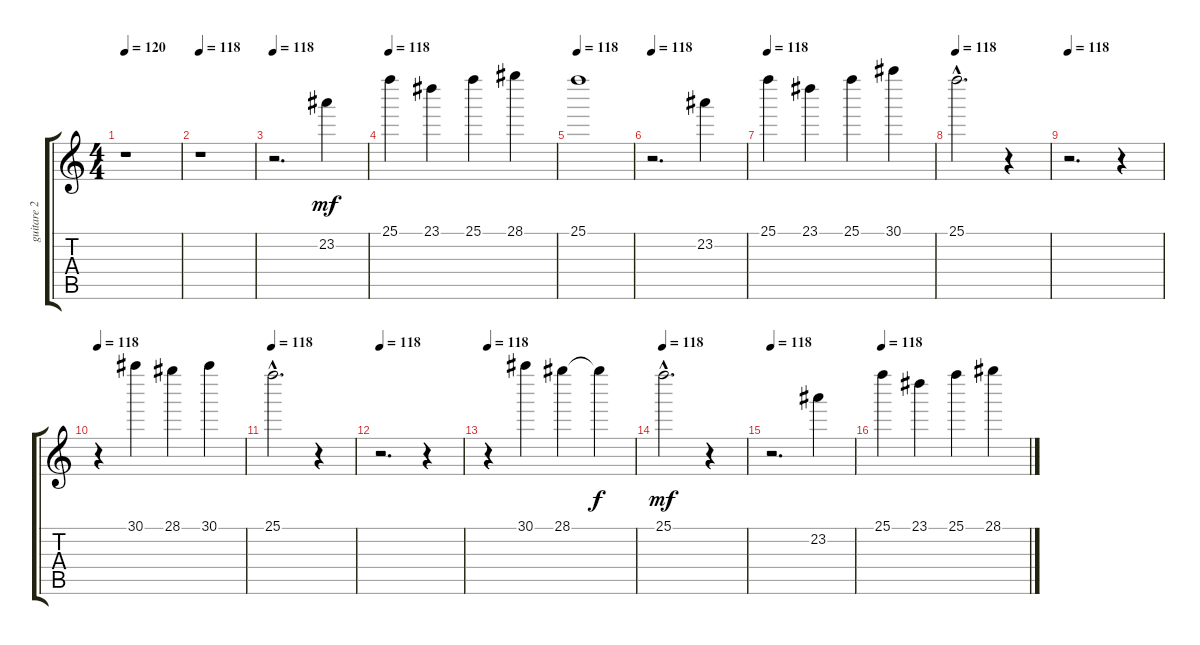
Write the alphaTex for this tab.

\track ("guitare 2" "guitare 2") {instrument electricguitarclean}
\staff {score tabs}
\tuning (E4 B3 G3 D3 A2 E2) {hide}
\ts (4 4)
\tempo 120
\clef g2
\ks c
r.1{dy mf instrument electricguitarclean} |
\tempo 118
r.1 |
\tempo 118
r.2{d} 23.2.4 |
\tempo 118
25.1.4 23.1.4 25.1.4 28.1.4 |
\tempo 118
25.1.1 |
\tempo 118
r.2{d} 23.2.4 |
\tempo 118
25.1.4 23.1.4 25.1.4 30.1.4 |
\tempo 118
25.1{hac}.2{d} r.4 |
\tempo 118
r.2{d} r.4 |
\tempo 118
r.4 30.1.4 28.1.4 30.1.4 |
\tempo 118
25.1{hac}.2{d} r.4 |
\tempo 118
r.2{d} r.4 |
\tempo 118
r.4 30.1.4 28.1.4 28.1{t}.4{dy f} |
\tempo 118
25.1{hac}.2{d dy mf} r.4 |
\tempo 118
r.2{d} 23.2.4 |
\tempo 118
25.1.4 23.1.4 25.1.4 28.1.4
